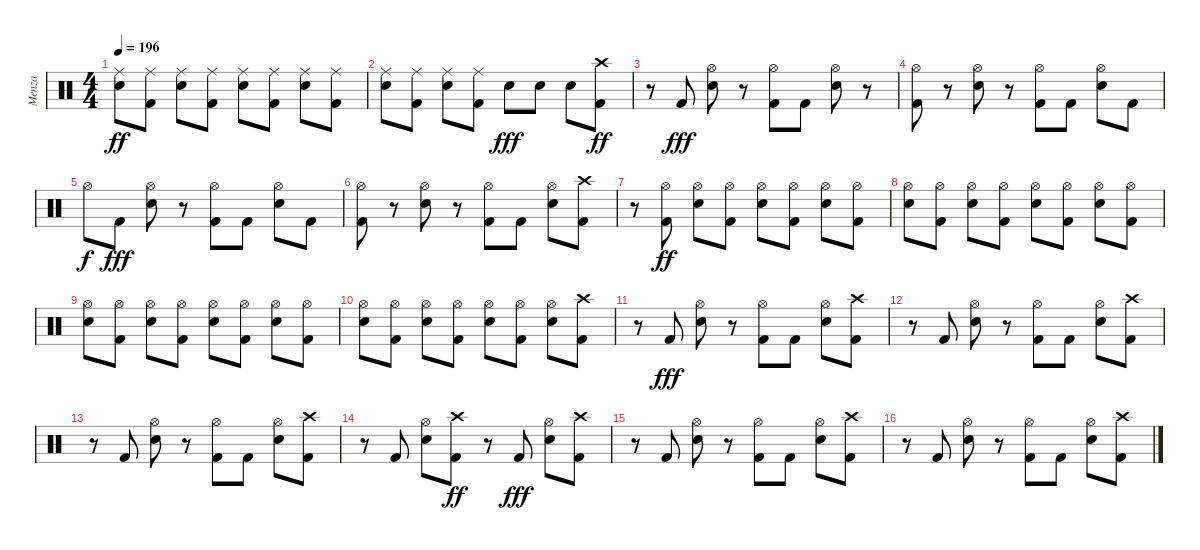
\track ("Menza" "Menza") {instrument percussion}
\staff {score}
\articulation defaults
\ts (4 4)
\tempo 196
\clef neutral
\ks c
("Ride (middle)" "Snare (hit) 2").8{dy ff} ("Ride (middle)" "Kick (hit) 2").8 ("Ride (middle)" "Snare (hit) 2").8 ("Ride (middle)" "Kick (hit) 2").8 ("Ride (middle)" "Snare (hit) 2").8 ("Ride (middle)" "Kick (hit) 2").8 ("Ride (middle)" "Snare (hit) 2").8 ("Ride (middle)" "Kick (hit) 2").8 |
("Ride (middle)" "Snare (hit) 2").8 ("Ride (middle)" "Kick (hit) 2").8 ("Ride (middle)" "Snare (hit) 2").8 ("Ride (middle)" "Kick (hit) 2").8 "Snare (hit) 2".8{dy fff} "Snare (hit) 2".8 "Snare (hit) 2".8 ("Crash high (hit)" "Kick (hit) 2").8{dy ff} |
r.8 "Kick (hit) 2".8{dy fff} ("Hi-Hat (open)" "Snare (hit) 2").8 r.8 ("Hi-Hat (open)" "Kick (hit) 2").8 "Kick (hit) 2".8 ("Hi-Hat (open)" "Snare (hit) 2").8 r.8 |
("Hi-Hat (open)" "Kick (hit) 2").8 r.8 ("Hi-Hat (open)" "Snare (hit) 2").8 r.8 ("Hi-Hat (open)" "Kick (hit) 2").8 "Kick (hit) 2".8 ("Hi-Hat (open)" "Snare (hit) 2").8 "Kick (hit) 2".8 |
"Hi-Hat (open)".8{dy f} "Kick (hit) 2".8{dy fff} ("Hi-Hat (open)" "Snare (hit) 2").8 r.8 ("Hi-Hat (open)" "Kick (hit) 2").8 "Kick (hit) 2".8 ("Hi-Hat (open)" "Snare (hit) 2").8 "Kick (hit) 2".8 |
("Hi-Hat (open)" "Kick (hit) 2").8 r.8 ("Hi-Hat (open)" "Snare (hit) 2").8 r.8 ("Hi-Hat (open)" "Kick (hit) 2").8 "Kick (hit) 2".8 ("Hi-Hat (open)" "Snare (hit) 2").8 ("Crash high (hit)" "Kick (hit) 2").8 |
r.8 ("Hi-Hat (open)" "Kick (hit) 2").8{dy ff} ("Hi-Hat (open)" "Snare (hit) 2").8 ("Hi-Hat (open)" "Kick (hit) 2").8 ("Hi-Hat (open)" "Snare (hit) 2").8 ("Hi-Hat (open)" "Kick (hit) 2").8 ("Hi-Hat (open)" "Snare (hit) 2").8 ("Hi-Hat (open)" "Kick (hit) 2").8 |
("Hi-Hat (open)" "Snare (hit) 2").8 ("Hi-Hat (open)" "Kick (hit) 2").8 ("Hi-Hat (open)" "Snare (hit) 2").8 ("Hi-Hat (open)" "Kick (hit) 2").8 ("Hi-Hat (open)" "Snare (hit) 2").8 ("Hi-Hat (open)" "Kick (hit) 2").8 ("Hi-Hat (open)" "Snare (hit) 2").8 ("Hi-Hat (open)" "Kick (hit) 2").8 |
("Hi-Hat (open)" "Snare (hit) 2").8 ("Hi-Hat (open)" "Kick (hit) 2").8 ("Hi-Hat (open)" "Snare (hit) 2").8 ("Hi-Hat (open)" "Kick (hit) 2").8 ("Hi-Hat (open)" "Snare (hit) 2").8 ("Hi-Hat (open)" "Kick (hit) 2").8 ("Hi-Hat (open)" "Snare (hit) 2").8 ("Hi-Hat (open)" "Kick (hit) 2").8 |
("Hi-Hat (open)" "Snare (hit) 2").8 ("Hi-Hat (open)" "Kick (hit) 2").8 ("Hi-Hat (open)" "Snare (hit) 2").8 ("Hi-Hat (open)" "Kick (hit) 2").8 ("Hi-Hat (open)" "Snare (hit) 2").8 ("Hi-Hat (open)" "Kick (hit) 2").8 ("Hi-Hat (open)" "Snare (hit) 2").8 ("Crash high (hit)" "Kick (hit) 2").8 |
r.8 "Kick (hit) 2".8{dy fff} ("Hi-Hat (open)" "Snare (hit) 2").8 r.8 ("Hi-Hat (open)" "Kick (hit) 2").8 "Kick (hit) 2".8 ("Hi-Hat (open)" "Snare (hit) 2").8 ("Crash high (hit)" "Kick (hit) 2").8 |
r.8 "Kick (hit) 2".8 ("Hi-Hat (open)" "Snare (hit) 2").8 r.8 ("Hi-Hat (open)" "Kick (hit) 2").8 "Kick (hit) 2".8 ("Hi-Hat (open)" "Snare (hit) 2").8 ("Crash high (hit)" "Kick (hit) 2").8 |
r.8 "Kick (hit) 2".8 ("Hi-Hat (open)" "Snare (hit) 2").8 r.8 ("Hi-Hat (open)" "Kick (hit) 2").8 "Kick (hit) 2".8 ("Hi-Hat (open)" "Snare (hit) 2").8 ("Crash high (hit)" "Kick (hit) 2").8 |
r.8 "Kick (hit) 2".8 ("Hi-Hat (open)" "Snare (hit) 2").8 ("Crash high (hit)" "Kick (hit) 2").8{dy ff} r.8 "Kick (hit) 2".8{dy fff} ("Hi-Hat (open)" "Snare (hit) 2").8 ("Crash high (hit)" "Kick (hit) 2").8 |
r.8 "Kick (hit) 2".8 ("Hi-Hat (open)" "Snare (hit) 2").8 r.8 ("Hi-Hat (open)" "Kick (hit) 2").8 "Kick (hit) 2".8 ("Hi-Hat (open)" "Snare (hit) 2").8 ("Crash high (hit)" "Kick (hit) 2").8 |
r.8 "Kick (hit) 2".8 ("Hi-Hat (open)" "Snare (hit) 2").8 r.8 ("Hi-Hat (open)" "Kick (hit) 2").8 "Kick (hit) 2".8 ("Hi-Hat (open)" "Snare (hit) 2").8 ("Crash high (hit)" "Kick (hit) 2").8
